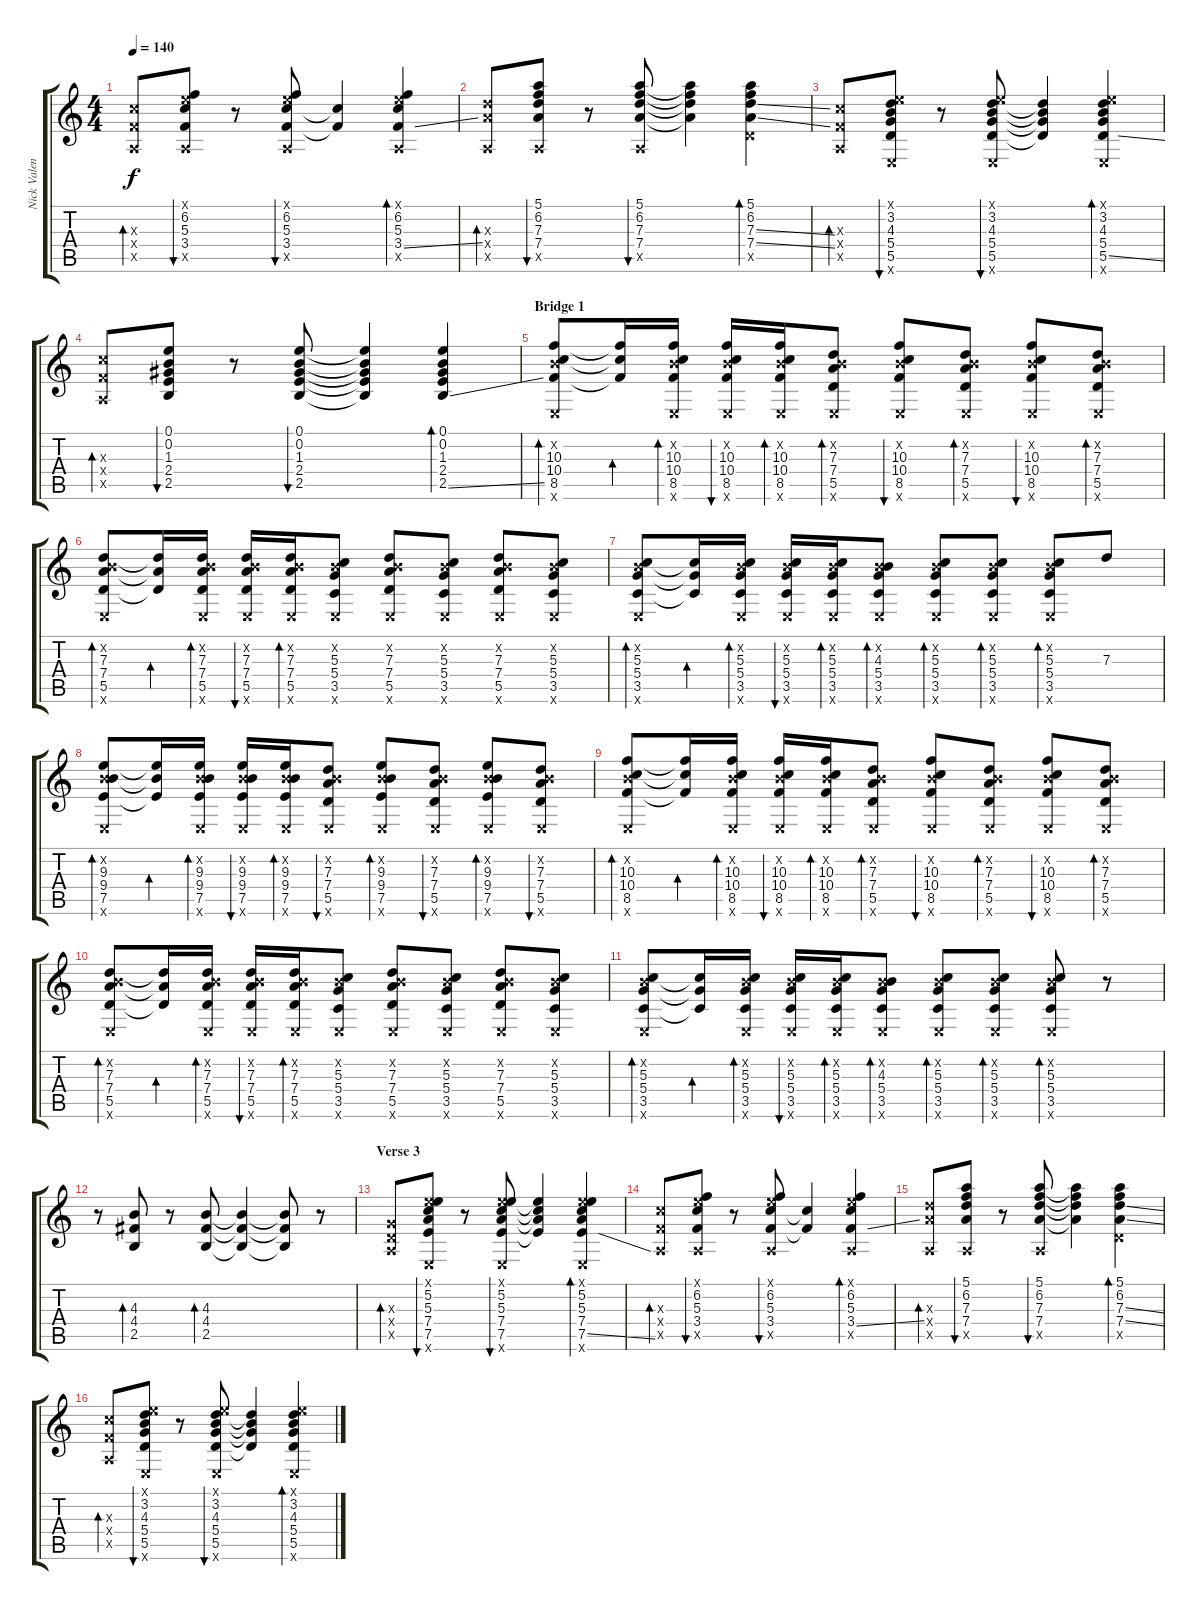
\track ("Nick Valensi - Guitar (Rythm)" "Nick Valen") {instrument electricguitarjazz}
\staff {score tabs}
\tuning (E4 B3 G3 D3 A2 E2) {hide}
\ts (4 4)
\tempo 140
\clef g2
\ks c
(5.3{x} 3.4{x} 0.5{x}).8{bd 60 dy f} (0.1{x} 6.2 5.3 3.4 0.5{x}).8{bu 60} r.8 (0.1{x} 6.2 5.3 3.4 0.5{x}).8{bu 60} (5.3{t} 3.4{t}).4 (0.1{x} 6.2 5.3 3.4{ss} 0.5{x}).4{bd 60} |
(7.3{x} 7.4{x} 0.5{x}).8{bd 60} (5.1 6.2 7.3 7.4 0.5{x}).8{bu 60} r.8 (5.1 6.2 7.3 7.4 0.5{x}).8{bu 60} (5.1{t} 6.2{t} 7.3{t} 7.4{t}).4 (5.1 6.2 7.3{ss} 7.4{ss} 5.5{x}).4{bd 60} |
(5.3{x} 3.4{x} 0.5{x}).8{bd 60} (0.1{x} 3.2 4.3 5.4 5.5 0.6{x}).8{bu 60} r.8 (0.1{x} 3.2 4.3 5.4 5.5 0.6{x}).8{bu 60} (3.2{t} 4.3{t} 5.4{t} 5.5{t}).4 (0.1{x} 3.2 4.3 5.4 5.5{ss} 0.6{x}).4{bd 60} |
(5.3{x} 3.4{x} 0.5{x}).8{bd 60} (0.1 0.2 1.3 2.4 2.5).8{bu 60} r.8 (0.1 0.2 1.3 2.4 2.5).8{bu 60} (0.1{t} 0.2{t} 1.3{t} 2.4{t} 2.5{t}).4 (0.1 0.2 1.3 2.4 2.5{ss}).4{bd 60} |
\section ("" "Bridge 1")
(0.2{x} 10.3 10.4 8.5 0.6{x}).8{bd 30} (10.3{t} 10.4{t} 8.5{t}).16{bd 30} (0.2{x} 10.3 10.4 8.5 0.6{x}).16{bd 30} (0.2{x} 10.3 10.4 8.5 0.6{x}).16{bu 30} (0.2{x} 10.3 10.4 8.5 0.6{x}).16{bd 30} (0.2{x} 7.3 7.4 5.5 0.6{x}).8{bd 60} (0.2{x} 10.3 10.4 8.5 0.6{x}).8{bu 60} (0.2{x} 7.3 7.4 5.5 0.6{x}).8{bd 60} (0.2{x} 10.3 10.4 8.5 0.6{x}).8{bu 60} (0.2{x} 7.3 7.4 5.5 0.6{x}).8{bd 60} |
(0.2{x} 7.3 7.4 5.5 0.6{x}).8{bd 30} (7.3{t} 7.4{t} 5.5{t}).16{bd 30} (0.2{x} 7.3 7.4 5.5 0.6{x}).16{bd 30} (0.2{x} 7.3 7.4 5.5 0.6{x}).16{bu 30} (0.2{x} 7.3 7.4 5.5 0.6{x}).16{bd 30} (0.2{x} 5.3 5.4 3.5 0.6{x}).8 (0.2{x} 7.3 7.4 5.5 0.6{x}).8 (0.2{x} 5.3 5.4 3.5 0.6{x}).8 (0.2{x} 7.3 7.4 5.5 0.6{x}).8 (0.2{x} 5.3 5.4 3.5 0.6{x}).8 |
(0.2{x} 5.3 5.4 3.5 0.6{x}).8{bd 30} (5.3{t} 5.4{t} 3.5{t}).16{bd 30} (0.2{x} 5.3 5.4 3.5 0.6{x}).16{bd 30} (0.2{x} 5.3 5.4 3.5 0.6{x}).16{bu 30} (0.2{x} 5.3 5.4 3.5 0.6{x}).16{bd 30} (0.2{x} 4.3 5.4 3.5 0.6{x}).8{bd 30} (0.2{x} 5.3 5.4 3.5 0.6{x}).8{bd 30} (0.2{x} 5.3 5.4 3.5 0.6{x}).8{bd 30} (0.2{x} 5.3 5.4 3.5 0.6{x}).8{bd 30} 7.3.8 |
(0.2{x} 9.3 9.4 7.5 0.6{x}).8{bd 30} (9.3{t} 9.4{t} 7.5{t}).16{bd 30} (0.2{x} 9.3 9.4 7.5 0.6{x}).16{bd 30} (0.2{x} 9.3 9.4 7.5 0.6{x}).16{bu 30} (0.2{x} 9.3 9.4 7.5 0.6{x}).16{bd 30} (0.2{x} 7.3 7.4 5.5 0.6{x}).8{bu 60} (0.2{x} 9.3 9.4 7.5 0.6{x}).8{bd 60} (0.2{x} 7.3 7.4 5.5 0.6{x}).8{bu 60} (0.2{x} 9.3 9.4 7.5 0.6{x}).8{bd 60} (0.2{x} 7.3 7.4 5.5 0.6{x}).8{bu 60} |
(0.2{x} 10.3 10.4 8.5 0.6{x}).8{bd 30} (10.3{t} 10.4{t} 8.5{t}).16{bd 30} (0.2{x} 10.3 10.4 8.5 0.6{x}).16{bd 30} (0.2{x} 10.3 10.4 8.5 0.6{x}).16{bu 30} (0.2{x} 10.3 10.4 8.5 0.6{x}).16{bd 30} (0.2{x} 7.3 7.4 5.5 0.6{x}).8{bd 60} (0.2{x} 10.3 10.4 8.5 0.6{x}).8{bu 60} (0.2{x} 7.3 7.4 5.5 0.6{x}).8{bd 60} (0.2{x} 10.3 10.4 8.5 0.6{x}).8{bu 60} (0.2{x} 7.3 7.4 5.5 0.6{x}).8{bd 60} |
(0.2{x} 7.3 7.4 5.5 0.6{x}).8{bd 30} (7.3{t} 7.4{t} 5.5{t}).16{bd 30} (0.2{x} 7.3 7.4 5.5 0.6{x}).16{bd 30} (0.2{x} 7.3 7.4 5.5 0.6{x}).16{bu 30} (0.2{x} 7.3 7.4 5.5 0.6{x}).16{bd 30} (0.2{x} 5.3 5.4 3.5 0.6{x}).8 (0.2{x} 7.3 7.4 5.5 0.6{x}).8 (0.2{x} 5.3 5.4 3.5 0.6{x}).8 (0.2{x} 7.3 7.4 5.5 0.6{x}).8 (0.2{x} 5.3 5.4 3.5 0.6{x}).8 |
(0.2{x} 5.3 5.4 3.5 0.6{x}).8{bd 30} (5.3{t} 5.4{t} 3.5{t}).16{bd 30} (0.2{x} 5.3 5.4 3.5 0.6{x}).16{bd 30} (0.2{x} 5.3 5.4 3.5 0.6{x}).16{bu 30} (0.2{x} 5.3 5.4 3.5 0.6{x}).16{bd 30} (0.2{x} 4.3 5.4 3.5 0.6{x}).8{bd 30} (0.2{x} 5.3 5.4 3.5 0.6{x}).8{bd 30} (0.2{x} 5.3 5.4 3.5 0.6{x}).8{bd 30} (0.2{x} 5.3 5.4 3.5 0.6{x}).8{bd 30} r.8 |
r.8 (4.3 4.4 2.5).8{bd 60} r.8 (4.3 4.4 2.5).8{bd 60} (4.3{t} 4.4{t} 2.5{t}).4 (4.3{t} 4.4{t} 2.5{t}).8 r.8 |
\section ("" "Verse 3")
(0.3{x} 0.4{x} 0.5{x}).8{bd 60} (0.1{x} 5.2 5.3 7.4 7.5 0.6{x}).8{bu 60} r.8 (0.1{x} 5.2 5.3 7.4 7.5 0.6{x}).8{bu 60} (5.2{t} 5.3{t} 7.4{t} 7.5{t}).4 (0.1{x} 5.2 5.3 7.4 7.5{ss} 0.6{x}).4{bd 60} |
(5.3{x} 3.4{x} 0.5{x}).8{bd 60} (0.1{x} 6.2 5.3 3.4 0.5{x}).8{bu 60} r.8 (0.1{x} 6.2 5.3 3.4 0.5{x}).8{bu 60} (5.3{t} 3.4{t}).4 (0.1{x} 6.2 5.3 3.4{ss} 0.5{x}).4{bd 60} |
(7.3{x} 7.4{x} 0.5{x}).8{bd 60} (5.1 6.2 7.3 7.4 0.5{x}).8{bu 60} r.8 (5.1 6.2 7.3 7.4 0.5{x}).8{bu 60} (5.1{t} 6.2{t} 7.3{t} 7.4{t}).4 (5.1 6.2 7.3{ss} 7.4{ss} 5.5{x}).4{bd 60} |
(5.3{x} 3.4{x} 0.5{x}).8{bd 60} (0.1{x} 3.2 4.3 5.4 5.5 0.6{x}).8{bu 60} r.8 (0.1{x} 3.2 4.3 5.4 5.5 0.6{x}).8{bu 60} (3.2{t} 4.3{t} 5.4{t} 5.5{t}).4 (0.1{x} 3.2 4.3 5.4 5.5{ss} 0.6{x}).4{bd 60}
